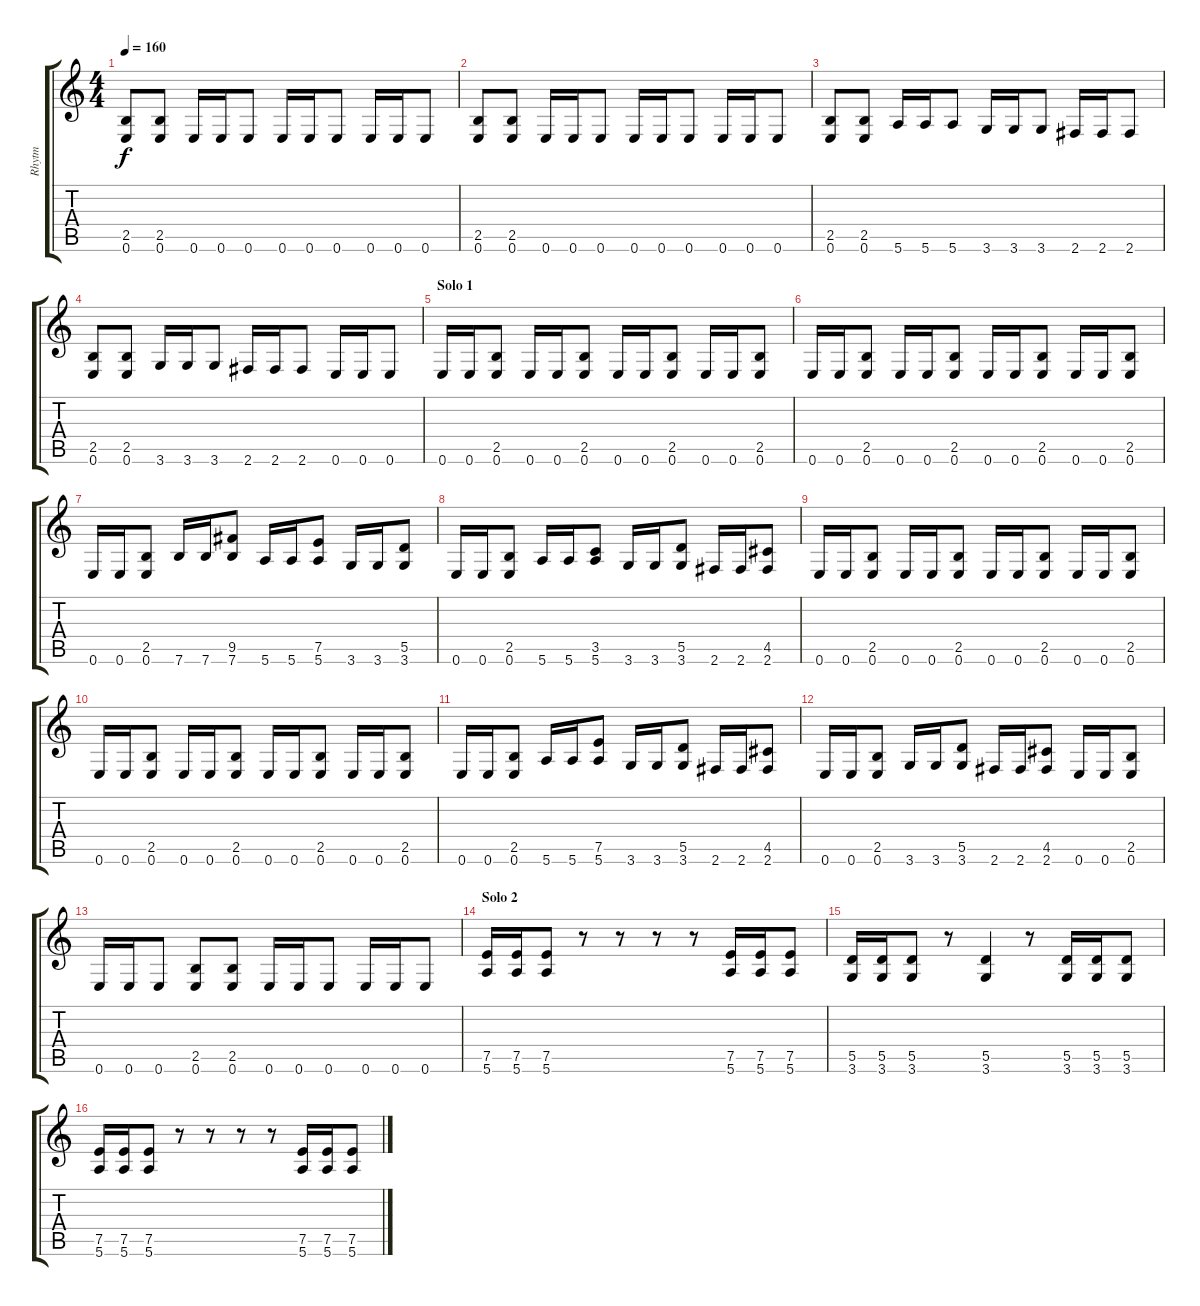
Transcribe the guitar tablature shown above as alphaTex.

\track ("Rhytm" "Rhytm") {instrument distortionguitar}
\staff {score tabs}
\tuning (E4 B3 G3 D3 A2 E2) {hide}
\ts (4 4)
\tempo 160
\clef g2
\ks c
(2.5 0.6).8{dy f} (2.5 0.6).8 0.6.16 0.6.16 0.6.8 0.6.16 0.6.16 0.6.8 0.6.16 0.6.16 0.6.8 |
(2.5 0.6).8 (2.5 0.6).8 0.6.16 0.6.16 0.6.8 0.6.16 0.6.16 0.6.8 0.6.16 0.6.16 0.6.8 |
(2.5 0.6).8 (2.5 0.6).8 5.6.16 5.6.16 5.6.8 3.6.16 3.6.16 3.6.8 2.6.16 2.6.16 2.6.8 |
(2.5 0.6).8 (2.5 0.6).8 3.6.16 3.6.16 3.6.8 2.6.16 2.6.16 2.6.8 0.6.16 0.6.16 0.6.8 |
\section ("" "Solo 1")
0.6.16 0.6.16 (2.5 0.6).8 0.6.16 0.6.16 (2.5 0.6).8 0.6.16 0.6.16 (2.5 0.6).8 0.6.16 0.6.16 (2.5 0.6).8 |
0.6.16 0.6.16 (2.5 0.6).8 0.6.16 0.6.16 (2.5 0.6).8 0.6.16 0.6.16 (2.5 0.6).8 0.6.16 0.6.16 (2.5 0.6).8 |
0.6.16 0.6.16 (2.5 0.6).8 7.6.16 7.6.16 (9.5 7.6).8 5.6.16 5.6.16 (7.5 5.6).8 3.6.16 3.6.16 (5.5 3.6).8 |
0.6.16 0.6.16 (2.5 0.6).8 5.6.16 5.6.16 (3.5 5.6).8 3.6.16 3.6.16 (5.5 3.6).8 2.6.16 2.6.16 (4.5 2.6).8 |
0.6.16 0.6.16 (2.5 0.6).8 0.6.16 0.6.16 (2.5 0.6).8 0.6.16 0.6.16 (2.5 0.6).8 0.6.16 0.6.16 (2.5 0.6).8 |
0.6.16 0.6.16 (2.5 0.6).8 0.6.16 0.6.16 (2.5 0.6).8 0.6.16 0.6.16 (2.5 0.6).8 0.6.16 0.6.16 (2.5 0.6).8 |
0.6.16 0.6.16 (2.5 0.6).8 5.6.16 5.6.16 (7.5 5.6).8 3.6.16 3.6.16 (5.5 3.6).8 2.6.16 2.6.16 (4.5 2.6).8 |
0.6.16 0.6.16 (2.5 0.6).8 3.6.16 3.6.16 (5.5 3.6).8 2.6.16 2.6.16 (4.5 2.6).8 0.6.16 0.6.16 (2.5 0.6).8 |
0.6.16 0.6.16 0.6.8 (2.5 0.6).8 (2.5 0.6).8 0.6.16 0.6.16 0.6.8 0.6.16 0.6.16 0.6.8 |
\section ("" "Solo 2")
(7.5 5.6).16 (7.5 5.6).16 (7.5 5.6).8 r.8 r.8 r.8 r.8 (7.5 5.6).16 (7.5 5.6).16 (7.5 5.6).8 |
(5.5 3.6).16 (5.5 3.6).16 (5.5 3.6).8 r.8 (5.5 3.6).4 r.8 (5.5 3.6).16 (5.5 3.6).16 (5.5 3.6).8 |
(7.5 5.6).16 (7.5 5.6).16 (7.5 5.6).8 r.8 r.8 r.8 r.8 (7.5 5.6).16 (7.5 5.6).16 (7.5 5.6).8
